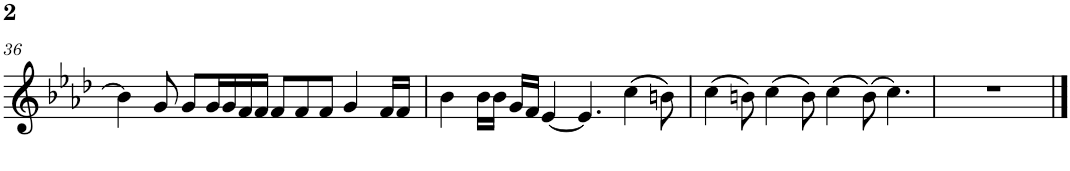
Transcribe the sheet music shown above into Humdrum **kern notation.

**kern
*part1
*staff1
*I"Piano
*I'Pno.
!!LO:PB:g=z
*clefG2
*k[b-e-a-d-]
*M12/8
=36
4b-\]
8g/
8g/L
16g/L
16g/
16f/
16f/JJ
8f/L
8f/
8f/J
4g/
16f/LL
16f/JJ
=37
4b-\
16b-\LL
16b-\JJ
16g/LL
16f/JJ
[4e-/
4.e-/]
(>4cc\
8bn\)
=38
(>4cc\
8bn\)
(>4cc\
8b\)
(>4cc\
(8b\)
4.cc\)
=39
1.r
==
*-
